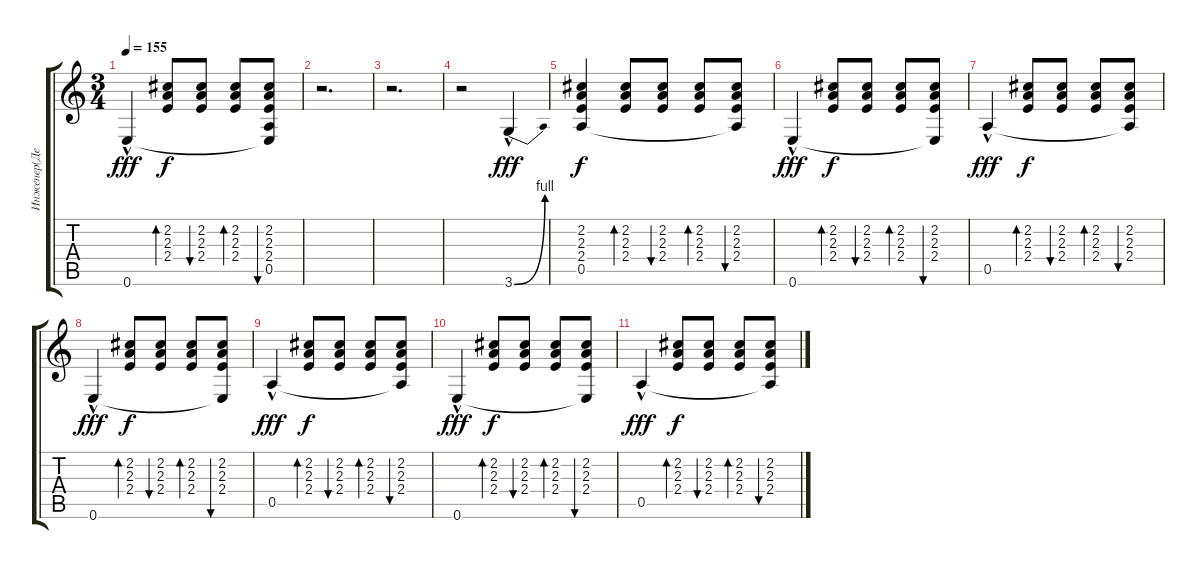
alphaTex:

\track ("Инженер(Делл Конагер)" "Инженер(Де") {instrument acousticguitarsteel}
\staff {score tabs}
\tuning (E4 B3 G3 D3 A2 E2) {hide}
\ts (3 4)
\tempo 155
\clef g2
\ks c
0.6{hac}.4{dy fff} (2.2 2.3 2.4).8{bd 60 dy f} (2.2 2.3 2.4).8{bu 60} (2.2 2.3 2.4).8{bd 60} (2.2 2.3 2.4 0.5 0.6{t}).8{bu 60} |
r.2{d} |
r.2{d} |
r.2 3.6{be (bend 0 0 60 4) hac}.4{dy fff} |
(2.2 2.3 2.4 0.5).4{dy f} (2.2 2.3 2.4).8{bd 60} (2.2 2.3 2.4).8{bu 60} (2.2 2.3 2.4).8{bd 60} (2.2 2.3 2.4 0.5{t}).8{bu 60} |
0.6{hac}.4{dy fff} (2.2 2.3 2.4).8{bd 60 dy f} (2.2 2.3 2.4).8{bu 60} (2.2 2.3 2.4).8{bd 60} (2.2 2.3 2.4 0.6{t}).8{bu 60} |
0.5{hac}.4{dy fff} (2.2 2.3 2.4).8{bd 60 dy f} (2.2 2.3 2.4).8{bu 60} (2.2 2.3 2.4).8{bd 60} (2.2 2.3 2.4 0.5{t}).8{bu 60} |
0.6{hac}.4{dy fff} (2.2 2.3 2.4).8{bd 60 dy f} (2.2 2.3 2.4).8{bu 60} (2.2 2.3 2.4).8{bd 60} (2.2 2.3 2.4 0.6{t}).8{bu 60} |
0.5{hac}.4{dy fff} (2.2 2.3 2.4).8{bd 60 dy f} (2.2 2.3 2.4).8{bu 60} (2.2 2.3 2.4).8{bd 60} (2.2 2.3 2.4 0.5{t}).8{bu 60} |
0.6{hac}.4{dy fff volume 0} (2.2 2.3 2.4).8{bd 60 dy f} (2.2 2.3 2.4).8{bu 60} (2.2 2.3 2.4).8{bd 60} (2.2 2.3 2.4 0.6{t}).8{bu 60} |
0.5{hac}.4{dy fff} (2.2 2.3 2.4).8{bd 60 dy f} (2.2 2.3 2.4).8{bu 60} (2.2 2.3 2.4).8{bd 60} (2.2 2.3 2.4 0.5{t}).8{bu 60}
